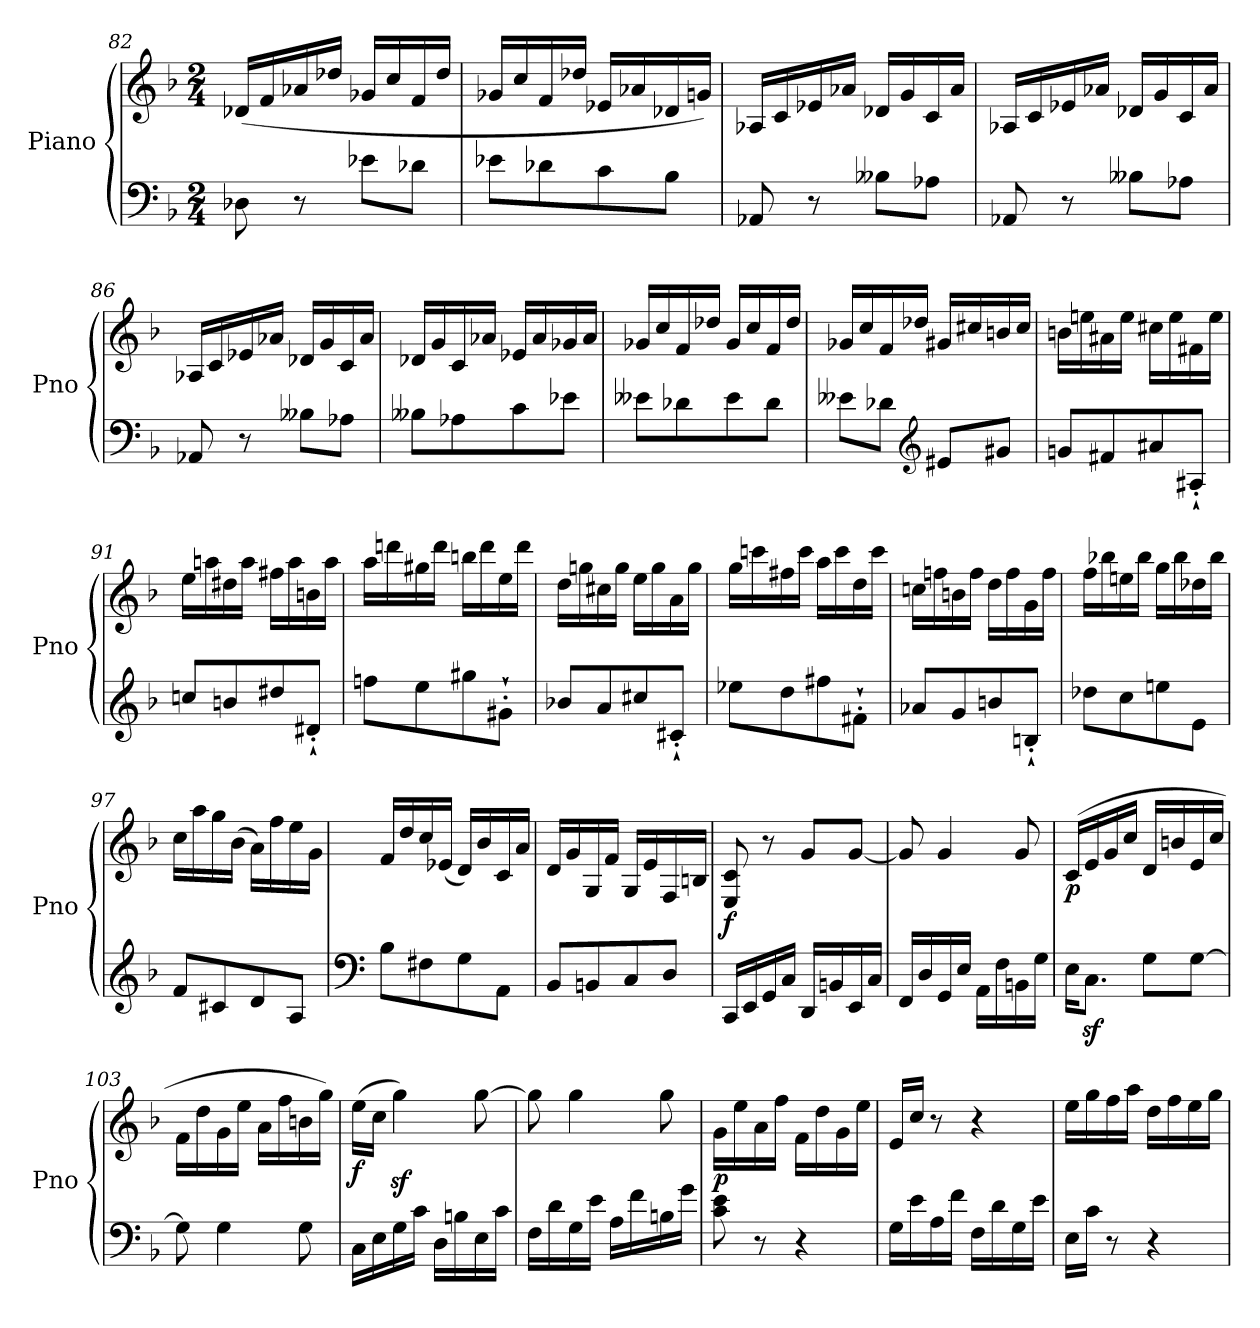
**kern	**kern	**dynam
*part1	*part1	*part1
*staff2	*staff1	*staff1/2
*I"Piano	*	*
*I'Pno	*	*
!!LO:PB:g=z
*clefF4	*clefG2	*
*k[b-]	*k[b-]	*
*M2/4	*M2/4	*
=82	=82	=82
8D-X\	(16d-X/LL	.
.	16f/	.
8r	16a-X/	.
.	16dd-X/JJ	.
8e-X\L	16g-X/LL	.
.	16cc/	.
8d-X\J	16f/	.
.	16dd-/JJ	.
=83	=83	=83
8e-X\L	16g-X/LL	.
.	16cc/	.
8d-X\	16f/	.
.	16dd-X/JJ	.
8c\	16e-X/LL	.
.	16a-X/	.
8B-\J	16d-X/	.
.	16gn/JJ)	.
=84	=84	=84
!	!	!LO:DY:b
8AA-X/	16A-X/LL	other-dynamics
.	16c/	.
8r	16e-X/	.
.	16a-X/JJ	.
8B--X\L	16d-X/LL	.
.	16g/	.
8A-X\J	16c/	.
.	16a-/JJ	.
=85	=85	=85
8AA-X/	16A-X/LL	.
.	16c/	.
8r	16e-X/	.
.	16a-X/JJ	.
8B--X\L	16d-X/LL	.
.	16g/	.
8A-X\J	16c/	.
.	16a-/JJ	.
!!LO:PB:g=z
=86	=86	=86
8AA-X/	16A-X/LL	.
.	16c/	.
8r	16e-X/	.
.	16a-X/JJ	.
8B--X\L	16d-X/LL	.
.	16g/	.
8A-X\J	16c/	.
.	16a-/JJ	.
=87	=87	=87
8B--X\L	16d-X/LL	.
.	16g/	.
8A-X\	16c/	.
.	16a-X/JJ	.
8c\	16e-X/LL	.
.	16a-/	.
8e-X\J	16g-X/	.
.	16a-/JJ	.
=88	=88	=88
8e--X\L	16g-X/LL	.
.	16cc/	.
8d-X\	16f/	.
.	16dd-X/JJ	.
8e--\	16g-/LL	.
.	16cc/	.
8d-\J	16f/	.
.	16dd-/JJ	.
=89	=89	=89
8e--X\L	16g-X/LL	.
.	16cc/	.
8d-X\J	16f/	.
.	16dd-X/JJ	.
*clefG2	*	*
8e#X/L	16g#X/LL	.
.	16cc#X/	.
8g#X/J	16bn/	.
.	16cc#/JJ	.
!!LO:LB:g=z
=90	=90	=90
8gn/L	16bn\LL	.
.	16een\	.
8f#X/	16a#X\	.
.	16ee\JJ	.
8a#X/	16cc#X\LL	.
.	16ee\	.
8A#X'`/J	16f#X\	.
.	16ee\JJ	.
=91	=91	=91
8ccn/L	16ee\LL	.
.	16aan\	.
8bn/	16dd#X\	.
.	16aa\JJ	.
8dd#X/	16ff#X\LL	.
.	16aa\	.
8d#X'`/J	16bn\	.
.	16aa\JJ	.
=92	=92	=92
8ffn\L	16aa\LL	.
.	16dddn\	.
8ee\	16gg#X\	.
.	16ddd\JJ	.
8gg#X\	16bbn\LL	.
.	16ddd\	.
8g#X'`\J	16ee\	.
.	16ddd\JJ	.
=93	=93	=93
8b-X/L	16dd\LL	.
.	16ggn\	.
8a/	16cc#X\	.
.	16gg\JJ	.
8cc#X/	16ee\LL	.
.	16gg\	.
8c#X'`/J	16a\	.
.	16gg\JJ	.
!!LO:LB:g=z
=94	=94	=94
8ee-X\L	16gg\LL	.
.	16cccn\	.
8dd\	16ff#X\	.
.	16ccc\JJ	.
8ff#X\	16aa\LL	.
.	16ccc\	.
8f#X'`\J	16dd\	.
.	16ccc\JJ	.
=95	=95	=95
8a-X/L	16ccn\LL	.
.	16ffn\	.
8g/	16bn\	.
.	16ff\JJ	.
8bn/	16dd\LL	.
.	16ff\	.
8Bn'`/J	16g\	.
.	16ff\JJ	.
=96	=96	=96
8dd-X\L	16ff\LL	.
.	16bb-X\	.
8cc\	16een\	.
.	16bb-\JJ	.
8een\	16gg\LL	.
.	16bb-\	.
8e\J	16dd-X\	.
.	16bb-\JJ	.
=97	=97	=97
8f/L	16cc\LL	.
.	16aa\	.
8c#X/	16gg\	.
.	(16b-\JJ	.
!	!	!LO:DY:b
8d/	16a\LL)	other-dynamics
.	16ff\	.
8A/J	16ee\	.
.	16g\JJ	.
=98	=98	=98
*clefF4	*	*
8B-\L	16f/LL	.
.	16dd/	.
8F#X\	16cc/	.
.	(>16e-X/JJ	.
8G\	16d/LL)	.
.	16b-/	.
8AA\J	16c/	.
.	16a/JJ	.
!!LO:LB:g=z
=99	=99	=99
8BB-/L	16d/LL	.
.	16g/	.
8BBn/	16G/	.
.	16f/JJ	.
8C/	16G/LL	.
.	16e/	.
8D/J	16F/	.
.	16Bn/JJ	.
=100	=100	=100
!	!	!LO:DY:b
16CC/LL	8E/ 8c/	f
16EE/	.	.
16GG/	8r	.
16C/JJ	.	.
16DD/LL	8g/L	.
16BBn/	.	.
16EE/	[8g/J	.
16C/JJ	.	.
=101	=101	=101
16FF/LL	8g/]	.
16D/	.	.
16GG/	4g/	.
16E/JJ	.	.
16AA\LL	.	.
16F\	.	.
16BBn\	8g/	.
16G\JJ	.	.
=102	=102	=102
!	!	!LO:DY:b
16E\KL	(>16c/LL	p
8.Cz<\J	16e/	.
.	16g/	.
.	16cc/JJ	.
8G\L	16d/LL	.
.	16bn/	.
[8G\J	16e/	.
.	16cc/JJ	.
=103	=103	=103
8G\]	16f\LL	.
.	16dd\	.
4G\	16g\	.
.	16ee\JJ	.
.	16a\LL	.
.	16ff\	.
8G\	16bn\	.
.	16gg\JJ)	.
!!LO:LB:g=z
=104	=104	=104
!	!	!LO:DY:b
16C\LL	(16ee\LL	f
16E\	16cc\JJ	.
16G\	4ggz<\)	.
16c\JJ	.	.
16D\LL	.	.
16Bn\	.	.
16E\	[8gg\	.
16c\JJ	.	.
=105	=105	=105
16F\LL	8gg\]	.
16d\	.	.
16G\	4gg\	.
16e\JJ	.	.
16A\LL	.	.
16f\	.	.
16Bn\	8gg\	.
16g\JJ	.	.
=106	=106	=106
!	!	!LO:DY:b
8c\ 8e\	16g\LL	p
.	16ee\	.
8r	16a\	.
.	16ff\JJ	.
4r	16f\LL	.
.	16dd\	.
.	16g\	.
.	16ee\JJ	.
=107	=107	=107
16G\LL	16e/LL	.
16e\	16cc/JJ	.
16A\	8r	.
16f\JJ	.	.
16F\LL	4r	.
16d\	.	.
16G\	.	.
16e\JJ	.	.
=108	=108	=108
16E\LL	16ee\LL	.
16c\JJ	16gg\	.
8r	16ff\	.
.	16aa\JJ	.
4r	16dd\LL	.
.	16ff\	.
.	16ee\	.
.	16gg\JJ	.
=	=	=
*-	*-	*-
